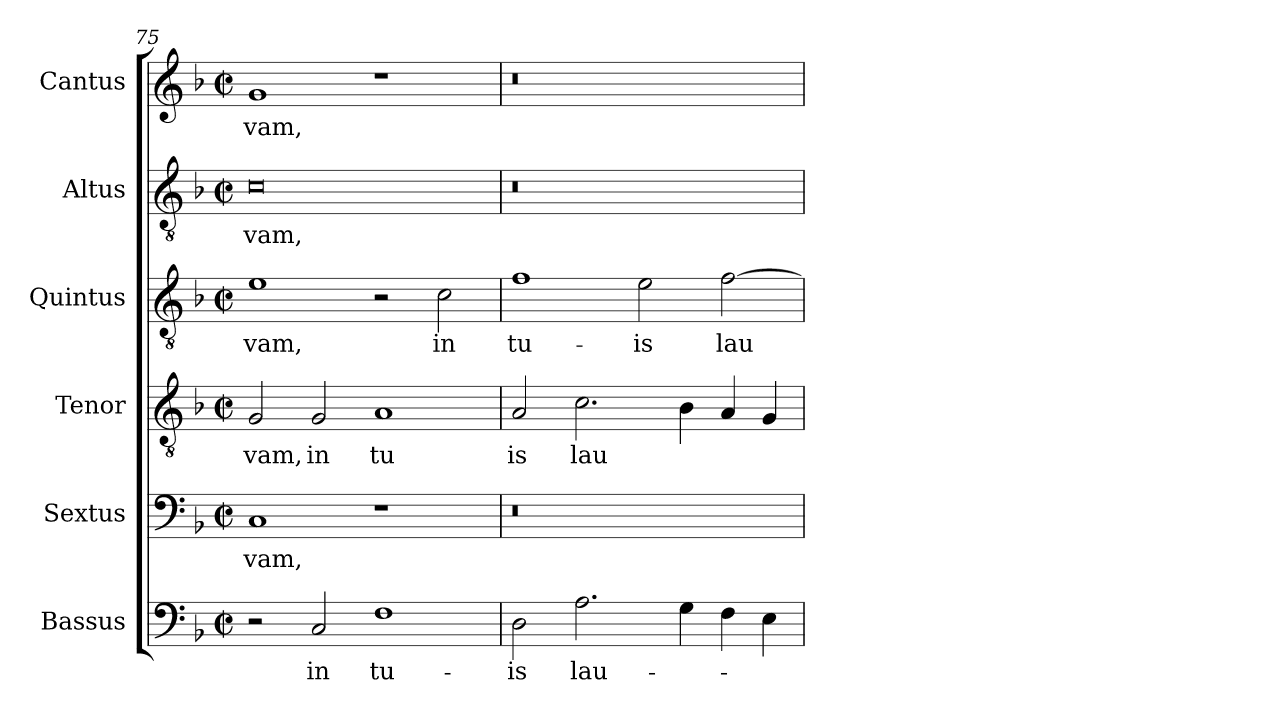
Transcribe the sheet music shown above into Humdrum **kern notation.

**kern	**text	**kern	**text	**kern	**text	**kern	**text	**kern	**text	**kern	**text
*part6	*part6	*part5	*part5	*part4	*part4	*part3	*part3	*part2	*part2	*part1	*part1
*staff6	*staff6	*staff5	*staff5	*staff4	*staff4	*staff3	*staff3	*staff2	*staff2	*staff1	*staff1
*I"Bassus	*	*I"Sextus	*	*I"Tenor	*	*I"Quintus	*	*I"Altus	*	*I"Cantus	*
*clefF4	*	*clefF4	*	*clefGv2	*	*clefGv2	*	*clefGv2	*	*clefG2	*
*k[b-]	*	*k[b-]	*	*k[b-]	*	*k[b-]	*	*k[b-]	*	*k[b-]	*
*F:	*	*F:	*	*F:	*	*F:	*	*F:	*	*F:	*
*M2/2	*	*M2/2	*	*M2/2	*	*M2/2	*	*M2/2	*	*M2/2	*
*met(c|)	*	*met(c|)	*	*met(c|)	*	*met(c|)	*	*met(c|)	*	*met(c|)	*
=75	=75	=75	=75	=75	=75	=75	=75	=75	=75	=75	=75
!	!	!	!LO:LY:b:cj	!	!LO:LY:b:cj	!	!LO:LY:b:cj	!	!LO:LY:b:cj	!	!LO:LY:b:cj
2r	.	1C	vam,	2G/	vam,	1e	-vam,	0c	vam,	1g	-vam,
!	!LO:LY:b:cj	!	!	!	!LO:LY:b:cj	!	!	!	!	!	!
2C/	in	.	.	2G/	in	.	.	.	.	.	.
!	!LO:LY:b:cj	!	!	!	!LO:LY:b:cj	!	!	!	!	!	!
1F	tu-	1r	.	1A	tu	2r	.	.	.	1r	.
!	!	!	!	!	!	!	!LO:LY:b:cj	!	!	!	!
.	.	.	.	.	.	2c\	in	.	.	.	.
=76	=76	=76	=76	=76	=76	=76	=76	=76	=76	=76	=76
!	!LO:LY:b:cj	!	!	!	!LO:LY:b:cj	!	!LO:LY:b:cj	!	!	!	!
2D\	-is	0r	.	2A/	is	1f	tu-	0r	.	0r	.
!	!LO:LY:b	!	!	!	!LO:LY:b	!	!	!	!	!	!
2.A\	lau-	.	.	2.c\	lau	.	.	.	.	.	.
!	!	!	!	!	!	!	!LO:LY:b:cj	!	!	!	!
.	.	.	.	.	.	2e\	-is	.	.	.	.
4G\	.	.	.	4B-\	.	.	.	.	.	.	.
!	!	!	!	!	!	!	!LO:LY:b	!	!	!	!
4F\	.	.	.	4A/	.	[>2f\	lau-	.	.	.	.
4E\	.	.	.	4G/	.	.	.	.	.	.	.
=	=	=	=	=	=	=	=	=	=	=	=
*-	*-	*-	*-	*-	*-	*-	*-	*-	*-	*-	*-
